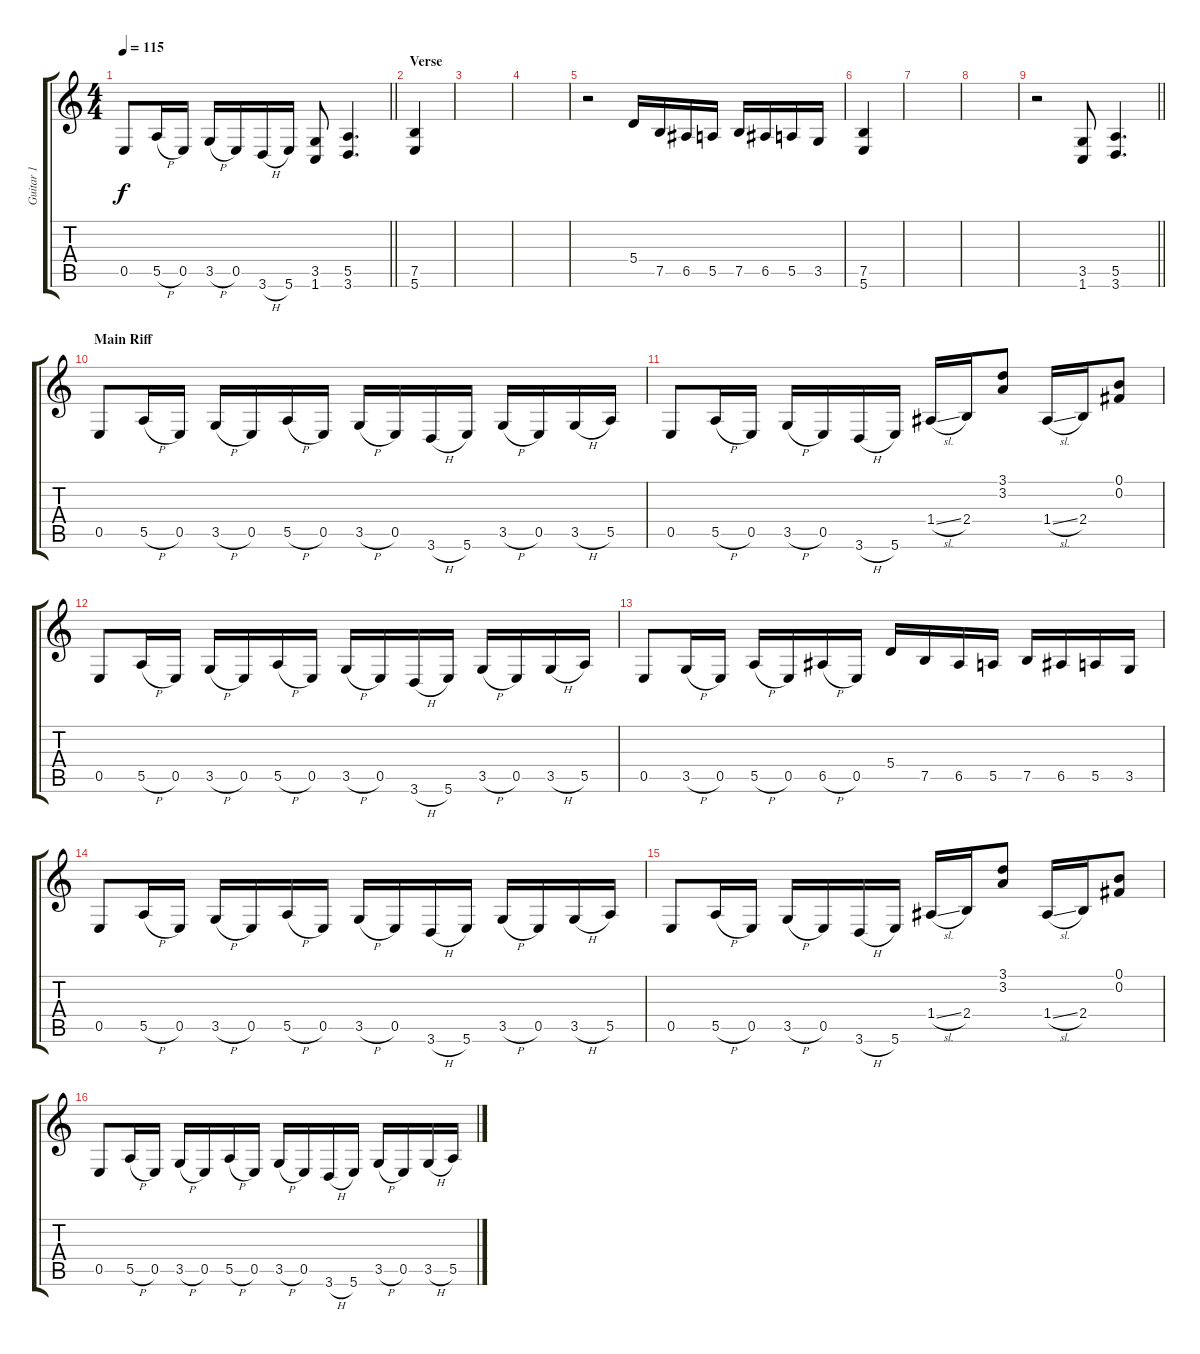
\track ("Guitar 1" "Guitar 1") {instrument overdrivenguitar}
\staff {score tabs}
\tuning (B3 Gb3 D3 A2 E2 B1) {hide}
\ts (4 4)
\tempo 115
\clef g2
\barLineRight lightlight
\ks c
0.5.8{dy f} 5.5{h}.16 0.5.16 3.5{h}.16 0.5.16 3.6{h}.16 5.6.16 (3.5 1.6).8 (5.5 3.6).4{d} |
\section ("" "Verse")
(7.5 5.6).4 |
|
|
r.2 5.4.16 7.5.16 6.5.16 5.5.16 7.5.16 6.5.16 5.5.16 3.5.16 |
(7.5 5.6).4 |
|
|
\barLineRight lightlight
r.2 (3.5 1.6).8 (5.5 3.6).4{d} |
\section ("" "Main Riff")
0.5.8 5.5{h}.16 0.5.16 3.5{h}.16 0.5.16 5.5{h}.16 0.5.16 3.5{h}.16 0.5.16 3.6{h}.16 5.6.16 3.5{h}.16 0.5.16 3.5{h}.16 5.5.16 |
0.5.8 5.5{h}.16 0.5.16 3.5{h}.16 0.5.16 3.6{h}.16 5.6.16 1.4{sl}.16 2.4.16 (3.1 3.2).8 1.4{sl}.16 2.4.16 (0.1 0.2).8 |
0.5.8 5.5{h}.16 0.5.16 3.5{h}.16 0.5.16 5.5{h}.16 0.5.16 3.5{h}.16 0.5.16 3.6{h}.16 5.6.16 3.5{h}.16 0.5.16 3.5{h}.16 5.5.16 |
0.5.8 3.5{h}.16 0.5.16 5.5{h}.16 0.5.16 6.5{h}.16 0.5.16 5.4.16 7.5.16 6.5.16 5.5.16 7.5.16 6.5.16 5.5.16 3.5.16 |
0.5.8 5.5{h}.16 0.5.16 3.5{h}.16 0.5.16 5.5{h}.16 0.5.16 3.5{h}.16 0.5.16 3.6{h}.16 5.6.16 3.5{h}.16 0.5.16 3.5{h}.16 5.5.16 |
0.5.8 5.5{h}.16 0.5.16 3.5{h}.16 0.5.16 3.6{h}.16 5.6.16 1.4{sl}.16 2.4.16 (3.1 3.2).8 1.4{sl}.16 2.4.16 (0.1 0.2).8 |
0.5.8 5.5{h}.16 0.5.16 3.5{h}.16 0.5.16 5.5{h}.16 0.5.16 3.5{h}.16 0.5.16 3.6{h}.16 5.6.16 3.5{h}.16 0.5.16 3.5{h}.16 5.5.16
